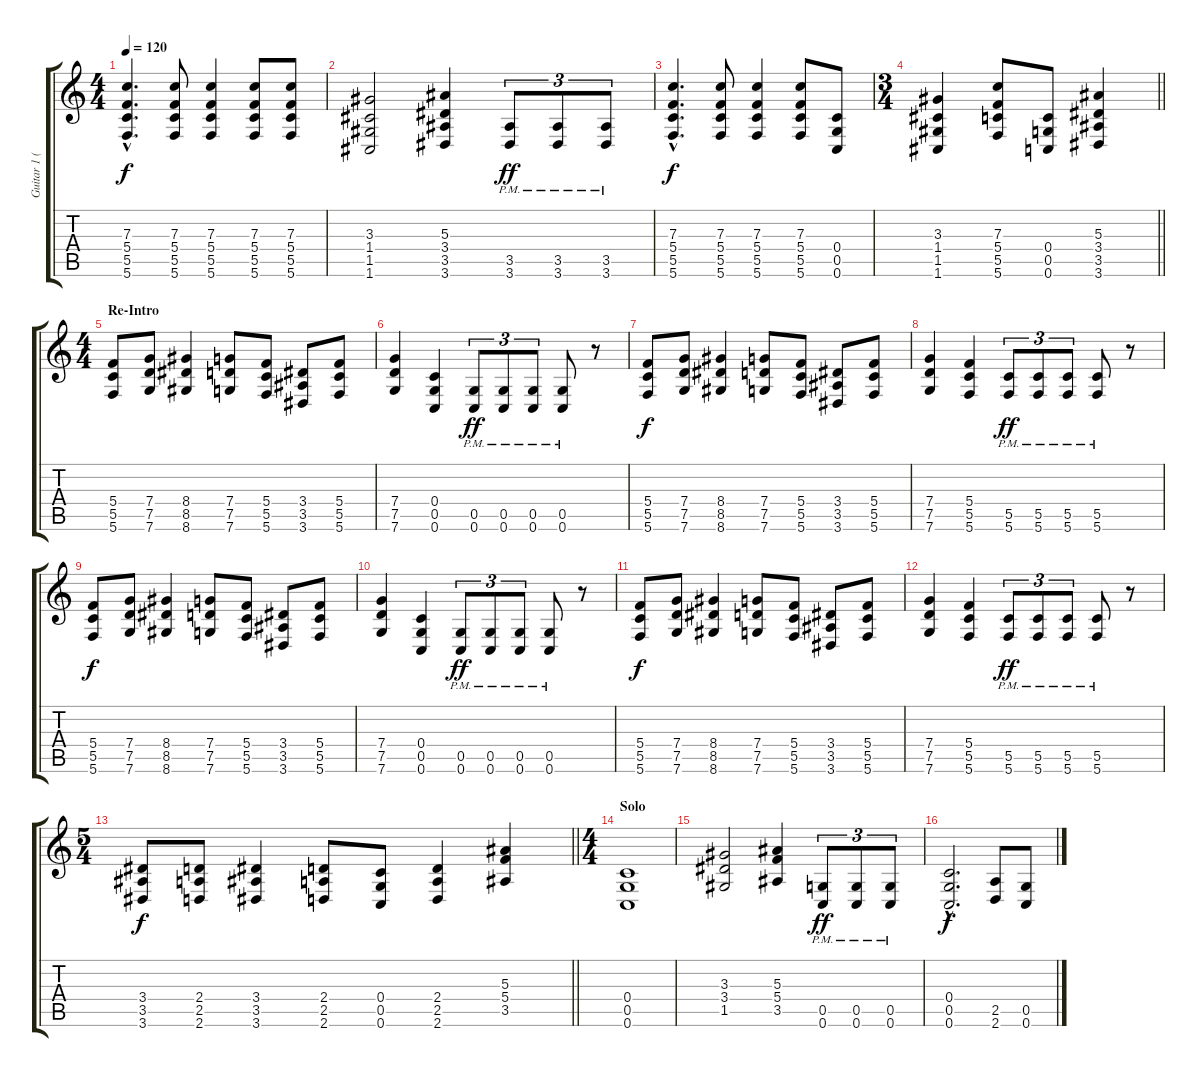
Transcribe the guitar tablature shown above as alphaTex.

\track ("Guitar 1 (Rythm.)" "Guitar 1 (") {instrument distortionguitar}
\staff {score tabs}
\tuning (D4 A3 F3 C3 G2 C2) {hide}
\ts (4 4)
\tempo 120
\clef g2
\ks c
(7.3{hac} 5.4{hac} 5.5{hac} 5.6{hac}).4{d dy f} (7.3 5.4 5.5 5.6).8 (7.3 5.4 5.5 5.6).4 (7.3 5.4 5.5 5.6).8 (7.3 5.4 5.5 5.6).8 |
(3.3 1.4 1.5 1.6).2 (5.3 3.4 3.5 3.6).4 (3.5{pm} 3.6{pm}).8{tu (3 2) dy ff} (3.5{pm} 3.6{pm}).8{tu (3 2)} (3.5{pm} 3.6{pm}).8{tu (3 2)} |
(7.3{hac} 5.4{hac} 5.5{hac} 5.6{hac}).4{d dy f} (7.3 5.4 5.5 5.6).8 (7.3 5.4 5.5 5.6).4 (7.3 5.4 5.5 5.6).8 (0.4 0.5 0.6).8 |
\ts (3 4)
\barLineRight lightlight
(3.3 1.4 1.5 1.6).4 (7.3 5.4 5.5 5.6).8 (0.4 0.5 0.6).8 (5.3 3.4 3.5 3.6).4 |
\ts (4 4)
\section ("" "Re-Intro")
(5.4 5.5 5.6).8 (7.4 7.5 7.6).8 (8.4 8.5 8.6).4 (7.4 7.5 7.6).8 (5.4 5.5 5.6).8 (3.4 3.5 3.6).8 (5.4 5.5 5.6).8 |
(7.4 7.5 7.6).4 (0.4 0.5 0.6).4 (0.5{pm} 0.6{pm}).8{tu (3 2) dy ff} (0.5{pm} 0.6{pm}).8{tu (3 2)} (0.5{pm} 0.6{pm}).8{tu (3 2)} (0.5{pm} 0.6{pm}).8 r.8 |
(5.4 5.5 5.6).8{dy f} (7.4 7.5 7.6).8 (8.4 8.5 8.6).4 (7.4 7.5 7.6).8 (5.4 5.5 5.6).8 (3.4 3.5 3.6).8 (5.4 5.5 5.6).8 |
(7.4 7.5 7.6).4 (5.4 5.5 5.6).4 (5.5{pm} 5.6{pm}).8{tu (3 2) dy ff} (5.5{pm} 5.6{pm}).8{tu (3 2)} (5.5{pm} 5.6{pm}).8{tu (3 2)} (5.5{pm} 5.6{pm}).8 r.8 |
(5.4 5.5 5.6).8{dy f} (7.4 7.5 7.6).8 (8.4 8.5 8.6).4 (7.4 7.5 7.6).8 (5.4 5.5 5.6).8 (3.4 3.5 3.6).8 (5.4 5.5 5.6).8 |
(7.4 7.5 7.6).4 (0.4 0.5 0.6).4 (0.5{pm} 0.6{pm}).8{tu (3 2) dy ff} (0.5{pm} 0.6{pm}).8{tu (3 2)} (0.5{pm} 0.6{pm}).8{tu (3 2)} (0.5{pm} 0.6{pm}).8 r.8 |
(5.4 5.5 5.6).8{dy f} (7.4 7.5 7.6).8 (8.4 8.5 8.6).4 (7.4 7.5 7.6).8 (5.4 5.5 5.6).8 (3.4 3.5 3.6).8 (5.4 5.5 5.6).8 |
(7.4 7.5 7.6).4 (5.4 5.5 5.6).4 (5.5{pm} 5.6{pm}).8{tu (3 2) dy ff} (5.5{pm} 5.6{pm}).8{tu (3 2)} (5.5{pm} 5.6{pm}).8{tu (3 2)} (5.5{pm} 5.6{pm}).8 r.8 |
\ts (5 4)
\barLineRight lightlight
(3.4 3.5 3.6).8{dy f} (2.4 2.5 2.6).8 (3.4 3.5 3.6).4 (2.4 2.5 2.6).8 (0.4 0.5 0.6).8 (2.4 2.5 2.6).4 (5.3 5.4 3.5).4 |
\ts (4 4)
\section ("" "Solo")
(0.4 0.5 0.6).1 |
(3.3 3.4 1.5).2 (5.3 5.4 3.5).4 (0.5{pm} 0.6{pm}).8{tu (3 2) dy ff} (0.5{pm} 0.6{pm}).8{tu (3 2)} (0.5{pm} 0.6{pm}).8{tu (3 2)} |
(0.4{hac} 0.5{hac} 0.6{hac}).2{d dy f} (2.5 2.6).8 (0.5 0.6).8
